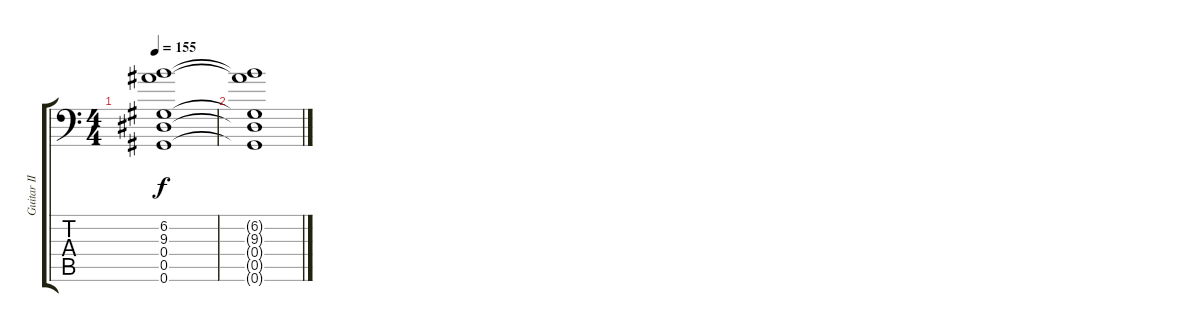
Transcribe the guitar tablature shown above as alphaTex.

\track ("Guitar II" "Guitar II") {instrument distortionguitar}
\staff {score tabs}
\tuning (Bb3 F3 Db3 Ab2 Eb2 Ab1) {hide}
\ts (4 4)
\tempo 155
\clef f4
\ks c
(6.2 9.3 0.4 0.5 0.6).1{dy f} |
(6.2{t} 9.3{t} 0.4{t} 0.5{t} 0.6{t}).1
